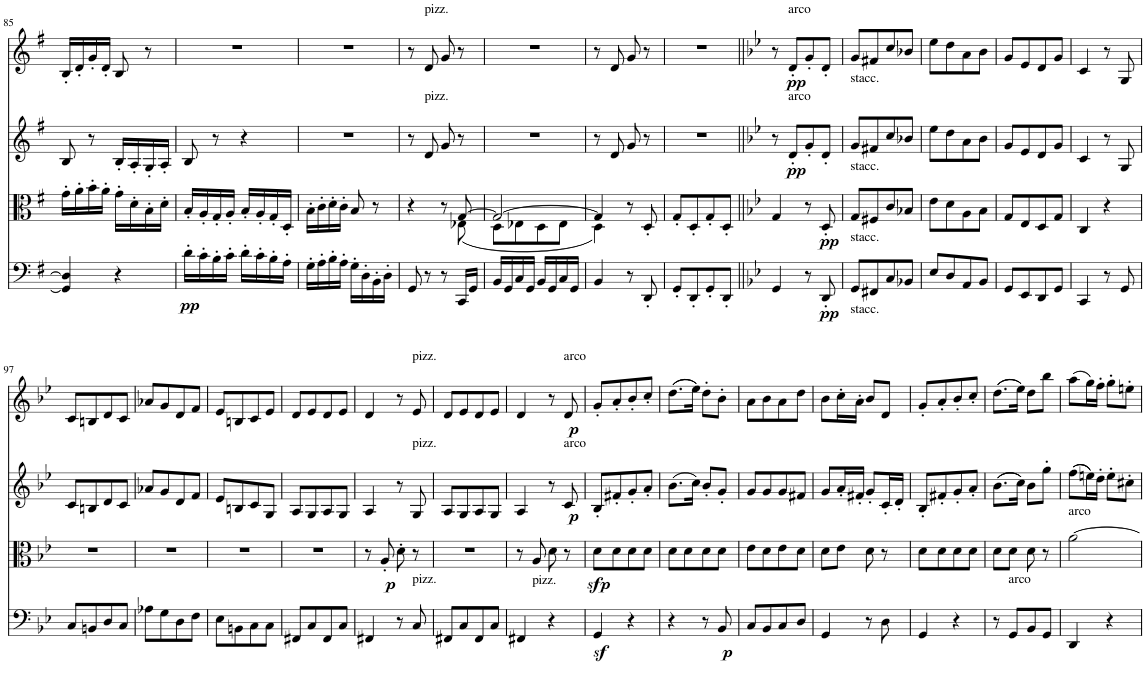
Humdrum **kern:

**kern	**dynam	**kern	**dynam	**kern	**dynam	**kern	**dynam
*part4	*part4	*part3	*part3	*part2	*part2	*part1	*part1
*staff4	*staff4	*staff3	*staff3	*staff2	*staff2	*staff1	*staff1
*I"Bassoon	*	*I"Clarinet	*	*I"Oboe	*	*I"Recorder	*
*I'Bsn	*	*I'Cl	*	*I'Ob	*	*I'Rec	*
!!LO:PB:g=z
*clefF4	*	*clefC3	*	*clefG2	*	*clefG2	*
*	*	*Trd1c2	*	*	*	*	*
*k[f#]	*	*k[f#]	*	*k[f#]	*	*k[f#]	*
*M2/4	*	*M2/4	*	*M2/4	*	*M2/4	*
=85	=85	=85	=85	=85	=85	=85	=85
4GG/] 4D/]	.	16g'\LL	.	8B/	.	16B'/LL	.
.	.	16a'\	.	.	.	16d'/	.
.	.	16b'\	.	8r	.	16g'/	.
.	.	16a'\JJ	.	.	.	16d'/JJ	.
4r	.	16g'\LL	.	16B'/LL	.	8B/	.
.	.	16d'\	.	16A'/	.	.	.
.	.	16B'\	.	16G'/	.	8r	.
.	.	16d'\JJ	.	16A'/JJ	.	.	.
=86	=86	=86	=86	=86	=86	=86	=86
!	!LO:DY:b	!	!	!	!	!	!
16d'\LL	pp	16B'/LL	.	8B/	.	2r	.
16c'\	.	16A'/	.	.	.	.	.
16B'\	.	16G'/	.	8r	.	.	.
16c'\JJ	.	16A'/JJ	.	.	.	.	.
16d'\LL	.	16B'/LL	.	4r	.	.	.
16c'\	.	16A'/	.	.	.	.	.
16B'\	.	16G'/	.	.	.	.	.
16A'\JJ	.	16D'/JJ	.	.	.	.	.
=87	=87	=87	=87	=87	=87	=87	=87
16G'\LL	.	16B'\LL	.	2r	.	2r	.
16A'\	.	16c'\	.	.	.	.	.
16B'\	.	16d'\	.	.	.	.	.
16A'\JJ	.	16c'\JJ	.	.	.	.	.
16G'\LL	.	8B/	.	.	.	.	.
16D'\	.	.	.	.	.	.	.
16BB'\	.	8r	.	.	.	.	.
16D'\JJ	.	.	.	.	.	.	.
=88	=88	=88	=88	=88	=88	=88	=88
*	*	*^	*	*	*	*	*
8GG/	.	4r	4.ryy	.	8r	.	8r	.
!	!	!	!	!	!	!	!LO:TX:a:t=pizz.	!
!	!	!	!	!	!LO:TX:a:t=pizz.	!	!	!
8r	.	.	.	.	8d/	.	8d/	.
8r	.	8r	.	.	8g/	.	8g/	.
16CC/LL	.	[8G/	(8E-X\	.	8r	.	8r	.
16GG/JJ	.	.	.	.	.	.	.	.
=89	=89	=89	=89	=89	=89	=89	=89	=89
16BB/LL	.	2G/_	8D\L	.	2r	.	2r	.
16GG/	.	.	.	.	.	.	.	.
16C/	.	.	8E-X\	.	.	.	.	.
16GG/JJ	.	.	.	.	.	.	.	.
16BB/LL	.	.	8D\	.	.	.	.	.
16GG/	.	.	.	.	.	.	.	.
16C/	.	.	8E-\J	.	.	.	.	.
16GG/JJ	.	.	.	.	.	.	.	.
=90	=90	=90	=90	=90	=90	=90	=90	=90
4BB/	.	4G/]	4D\)	.	8r	.	8r	.
.	.	.	.	.	8d/	.	8d/	.
8r	.	8r	4ryy	.	8g/	.	8g/	.
8DD'/	.	8D'/	.	.	8r	.	8r	.
*	*	*v	*v	*	*	*	*	*
=91	=91	=91	=91	=91	=91	=91	=91
8GG'/L	.	8G'/L	.	2r	.	2r	.
8DD'/	.	8D'/	.	.	.	.	.
8GG'/	.	8G'/	.	.	.	.	.
8DD'/J	.	8D'/J	.	.	.	.	.
=92||	=92||	=92||	=92||	=92||	=92||	=92||	=92||
*k[b-e-]	*	*k[b-e-]	*	*k[b-e-]	*	*k[b-e-]	*
4GG/	.	4G/	.	8r	.	8r	.
!	!	!	!	!	!	!LO:TX:a:t=arco	!
!	!	!	!	!LO:TX:a:t=arco	!	!	!
!	!	!	!	!	!LO:DY:b	!	!LO:DY:b
.	.	.	.	8d'/L	pp	8d'/L	pp
8r	.	8r	.	8g'/	.	8g'/	.
!	!LO:DY:b	!	!LO:DY:b	!	!	!	!
8DD'/	pp	8D'/	pp	8d'/J	.	8d'/J	.
=93	=93	=93	=93	=93	=93	=93	=93
!	!	!	!	!	!	!LO:TX:b:t=stacc.	!
!	!	!	!	!LO:TX:b:t=stacc.	!	!	!
!	!	!LO:TX:b:t=stacc.	!	!	!	!	!
!LO:TX:b:t=stacc.	!	!	!	!	!	!	!
8GG/L	.	8G/L	.	8g/L	.	8g/L	.
8FF#X/	.	8F#X/	.	8f#X/	.	8f#X/	.
8C/	.	8c/	.	8cc/	.	8cc/	.
8BB-X/J	.	8B-X/J	.	8b-X/J	.	8b-X/J	.
=94	=94	=94	=94	=94	=94	=94	=94
8E-/L	.	8e-\L	.	8ee-\L	.	8ee-\L	.
8D/	.	8d\	.	8dd\	.	8dd\	.
8AA/	.	8A\	.	8a\	.	8a\	.
8BB-/J	.	8B-\J	.	8b-\J	.	8b-\J	.
=95	=95	=95	=95	=95	=95	=95	=95
8GG/L	.	8G/L	.	8g/L	.	8g/L	.
8EE-/	.	8E-/	.	8e-/	.	8e-/	.
8DD/	.	8D/	.	8d/	.	8d/	.
8GG/J	.	8G/J	.	8g/J	.	8g/J	.
=96	=96	=96	=96	=96	=96	=96	=96
4CC/	.	4C/	.	4c/	.	4c/	.
8r	.	4r	.	8r	.	8r	.
8GG/	.	.	.	8G/	.	8G/	.
!!LO:LB:g=z
=97	=97	=97	=97	=97	=97	=97	=97
8C/L	.	2r	.	8c/L	.	8c/L	.
8BBn/	.	.	.	8Bn/	.	8Bn/	.
8D/	.	.	.	8d/	.	8d/	.
8C/J	.	.	.	8c/J	.	8c/J	.
=98	=98	=98	=98	=98	=98	=98	=98
8A-X\L	.	2r	.	8a-X/L	.	8a-X/L	.
8G\	.	.	.	8g/	.	8g/	.
8D\	.	.	.	8d/	.	8d/	.
8F\J	.	.	.	8f/J	.	8f/J	.
=99	=99	=99	=99	=99	=99	=99	=99
8E-\L	.	2r	.	8e-/L	.	8e-/L	.
8BBn\	.	.	.	8Bn/	.	8Bn/	.
8C\	.	.	.	8c/	.	8c/	.
8C\J	.	.	.	8G/J	.	8e-/J	.
=100	=100	=100	=100	=100	=100	=100	=100
8FF#X/L	.	2r	.	8A/L	.	8d/L	.
8C/	.	.	.	8G/	.	8e-/	.
8FF#/	.	.	.	8A/	.	8d/	.
8C/J	.	.	.	8G/J	.	8e-/J	.
=101	=101	=101	=101	=101	=101	=101	=101
4FF#X/	.	8r	.	4A/	.	4d/	.
!	!	!	!LO:DY:b	!	!	!	!
.	.	8A'/	p	.	.	.	.
8r	.	8d'\	.	8r	.	8r	.
!	!	!	!	!	!	!LO:TX:a:t=pizz.	!
!	!	!	!	!LO:TX:a:t=pizz.	!	!	!
!LO:TX:a:t=pizz.	!	!	!	!	!	!	!
8C/	.	8r	.	8G/	.	8e-/	.
=102	=102	=102	=102	=102	=102	=102	=102
8FF#X/L	.	2r	.	8A/L	.	8d/L	.
8C/	.	.	.	8G/	.	8e-/	.
8FF#/	.	.	.	8A/	.	8d/	.
8C/J	.	.	.	8G/J	.	8e-/J	.
=103	=103	=103	=103	=103	=103	=103	=103
4FF#X/	.	8r	.	4A/	.	4d/	.
!	!	!LO:TX:b:t=pizz.	!	!	!	!	!
.	.	8A/	.	.	.	.	.
4r	.	8d\	.	8r	.	8r	.
!	!	!	!	!	!	!LO:TX:a:t=arco	!
!	!	!	!	!LO:TX:a:t=arco	!	!	!
!	!	!	!	!	!LO:DY:b	!	!LO:DY:b
.	.	8r	.	8c/	p	8d/	p
=104	=104	=104	=104	=104	=104	=104	=104
!	!	!	!LO:DY:b	!	!	!	!
4GGz</	.	8d\L	sfp	8B-'/L	.	8g'/L	.
.	.	8d\	.	8f#X'/	.	8a'/	.
4r	.	8d\	.	8g'/	.	8b-'/	.
.	.	8d\J	.	8a'/J	.	8cc'/J	.
=105	=105	=105	=105	=105	=105	=105	=105
4r	.	8d\L	.	(8.b-\L	.	((8.dd\L	.
.	.	8d\	.	.	.	.	.
.	.	.	.	16cc\Jk)	.	16ee-\Jk))	.
8r	.	8d\	.	8b-'/L	.	8dd'\L	.
!	!LO:DY:b	!	!	!	!	!	!
8BB-/	p	8d\J	.	8g'/J	.	8b-'\J	.
=106	=106	=106	=106	=106	=106	=106	=106
8C/L	.	8e-\L	.	8g/L	.	8a\L	.
8BB-/	.	8d\	.	8g/	.	8b-\	.
8C/	.	8e-\	.	8g/	.	8a\	.
8D/J	.	8d\J	.	8f#X/J	.	8dd\J	.
=107	=107	=107	=107	=107	=107	=107	=107
4GG/	.	8d\L	.	8g/L	.	8b-\L	.
.	.	8e-\J	.	16a'/L	.	16cc'\L	.
.	.	.	.	16f#X'/JJ	.	16a'\JJ	.
8r	.	8d\	.	8g'/L	.	8b-/L	.
8D\	.	8r	.	16c'/L	.	8d/J	.
.	.	.	.	16d'/JJ	.	.	.
=108	=108	=108	=108	=108	=108	=108	=108
4GG/	.	8d\L	.	8B-'/L	.	8g'/L	.
.	.	8d\	.	8f#X'/	.	8a'/	.
4r	.	8d\	.	8g'/	.	8b-'/	.
.	.	8d\J	.	8a'/J	.	8cc'/J	.
=109	=109	=109	=109	=109	=109	=109	=109
8r	.	8d\L	.	((8.b-\L	.	((8.dd\L	.
!LO:TX:a:t=arco	!	!	!	!	!	!	!
8GG/L	.	8d\J	.	.	.	.	.
.	.	.	.	16cc\Jk))	.	16ee-\Jk))	.
8BB-/	.	8d\	.	8b-\L	.	8dd\L	.
8GG/J	.	8r	.	8gg'\J	.	8bb-\J	.
=110	=110	=110	=110	=110	=110	=110	=110
!	!	!LO:TX:a:t=arco	!	!	!	!	!
4DD/	.	[2a\	.	((8ff\L	.	(8aa\L	.
.	.	.	.	16een\L))	.	16gg\L)	.
.	.	.	.	16dd'\JJ	.	16ff'\JJ	.
4r	.	.	.	8ee'\L	.	8gg'\L	.
.	.	.	.	8cc#X'\J	.	8een'\J	.
=	=	=	=	=	=	=	=
*-	*-	*-	*-	*-	*-	*-	*-
